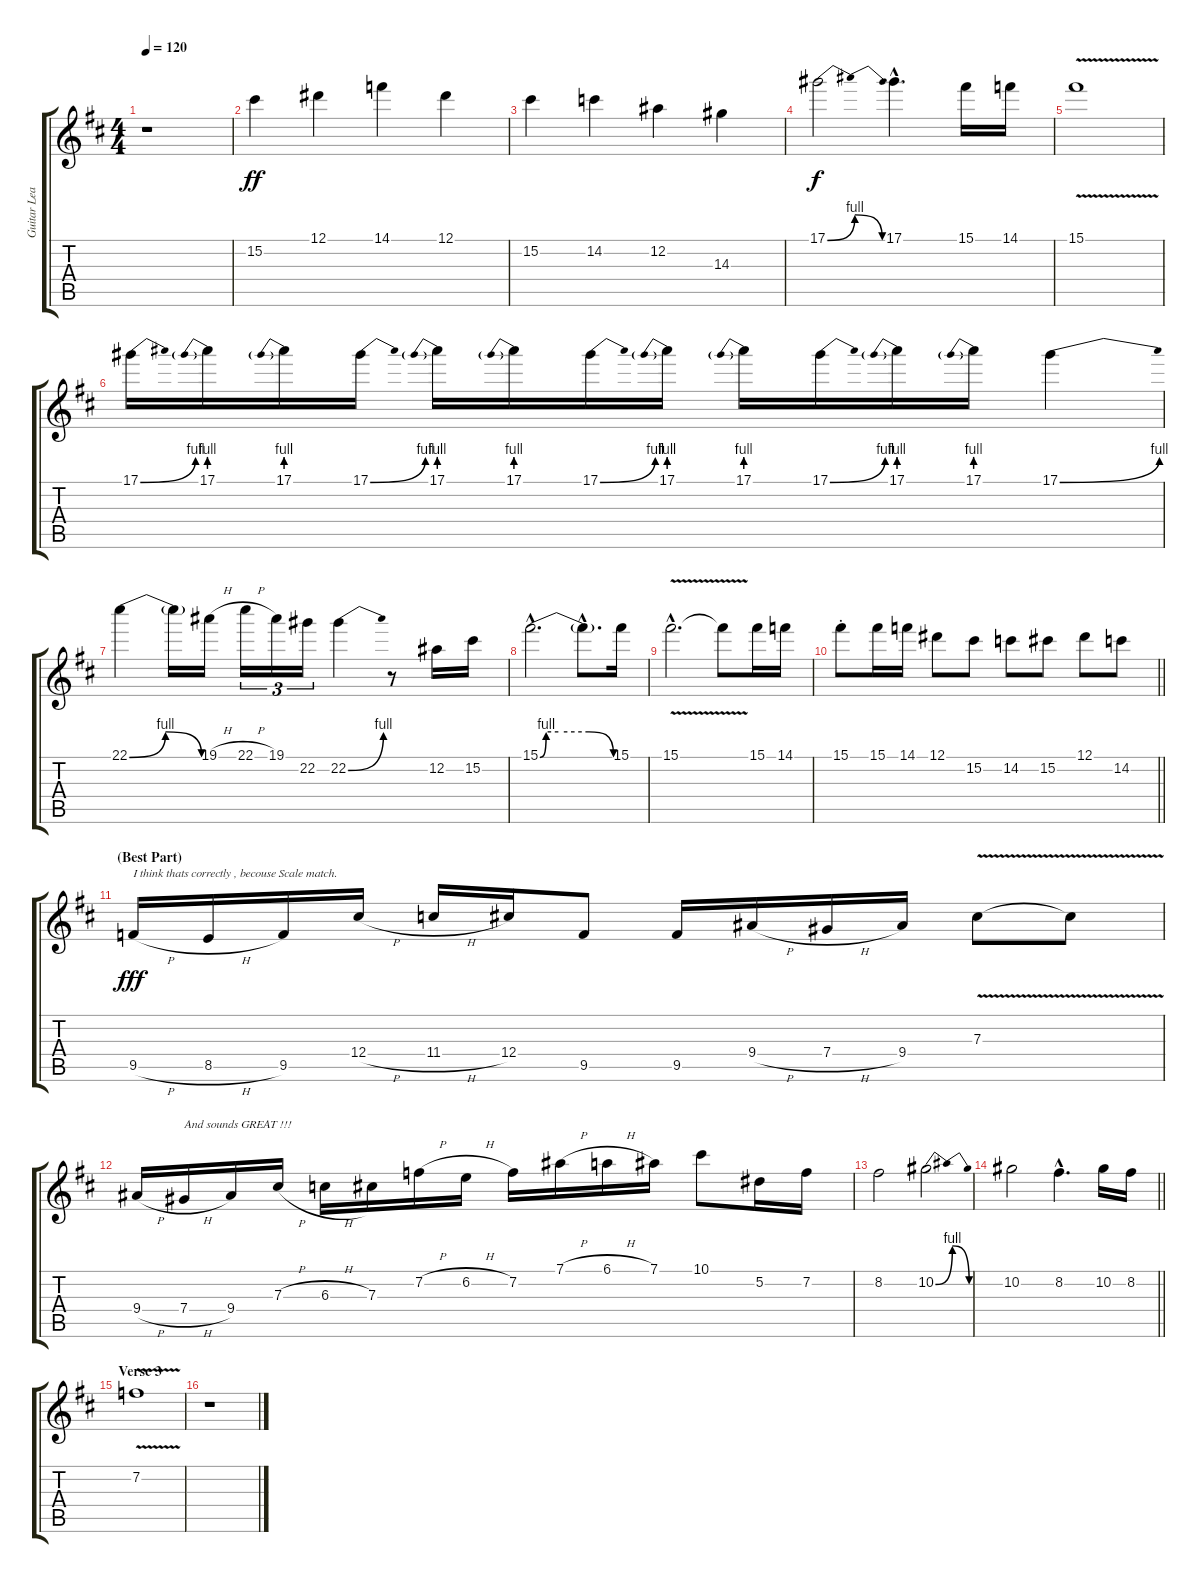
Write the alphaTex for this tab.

\track ("Guitar Lead 1" "Guitar Lea") {instrument overdrivenguitar}
\staff {score tabs}
\tuning (Eb4 Bb3 Gb3 Db3 Ab2 Eb2) {hide}
\ts (4 4)
\tempo 120
\clef g2
\ks d
r.1{dy f} |
15.2.4{dy ff} 12.1.4 14.1.4 12.1.4 |
15.2.4 14.2.4 12.2.4 14.3.4 |
17.1{be (bendrelease 0 0 15 4 45 4 60 0)}.2{dy f} 17.1{hac}.4{d} 15.1.16 14.1.16 |
15.1{v}.1 |
17.1{be (bend 0 0 60 4)}.16 17.1{be (prebend 0 4 60 4)}.16 17.1{be (prebend 0 4 60 4)}.16 17.1{be (bend 0 0 60 4)}.16 17.1{be (prebend 0 4 60 4)}.16 17.1{be (prebend 0 4 60 4)}.16 17.1{be (bend 0 0 60 4)}.16 17.1{be (prebend 0 4 60 4)}.16 17.1{be (prebend 0 4 60 4)}.16 17.1{be (bend 0 0 60 4)}.16 17.1{be (prebend 0 4 60 4)}.16 17.1{be (prebend 0 4 60 4)}.16 17.1{be (bend 0 0 60 4)}.4 |
22.1{be (bendrelease 0 0 15 4 45 4 60 0)}.4 22.1{t}.16 19.1{h}.16 22.1{h}.16{tu (3 2)} 19.1.16{tu (3 2)} 22.2.16{tu (3 2)} 22.2{be (bend 0 0 60 4)}.4 r.8 12.2.16 15.2.16 |
15.1{be (custom 0 0 5 4 15 4 40 4 60 0) hac}.2{d} 15.1{hac t}.8{d} 15.1.16 |
15.1{v hac}.2{d} 15.1{t}.8 15.1.16 14.1.16 |
\barLineRight lightlight
15.1{st}.8 15.1.16 14.1.16 12.1.8 15.2.8 14.2.8 15.2.8 12.1.8 14.2.8 |
\section ("" "(Best Part)")
9.5{h}.16{txt "I think thats correctly , becouse Scale match." dy fff} 8.5{h}.16 9.5.16 12.4{h}.16 11.4{h}.16 12.4.16 9.5.8 9.5.16 9.4{h}.16 7.4{h}.16 9.4.16 7.3{v}.8 7.3{t}.8 |
9.4{h}.16 7.4{h}.16{txt "And sounds GREAT !!!"} 9.4.16 7.3{h}.16 6.3{h}.16 7.3.16 7.2{h}.16 6.2{h}.16 7.2.16 7.1{h}.16 6.1{h}.16 7.1.16 10.1.8 5.2.16 7.2.16 |
8.2.2 10.2{be (bendrelease 0 0 30 4 49 4 60 0)}.2 |
\barLineRight lightlight
10.2.2 8.2{hac}.4{d} 10.2.16 8.2.16 |
\section ("" "Verse 3")
7.2{v}.1{volume 10} |
r.1
